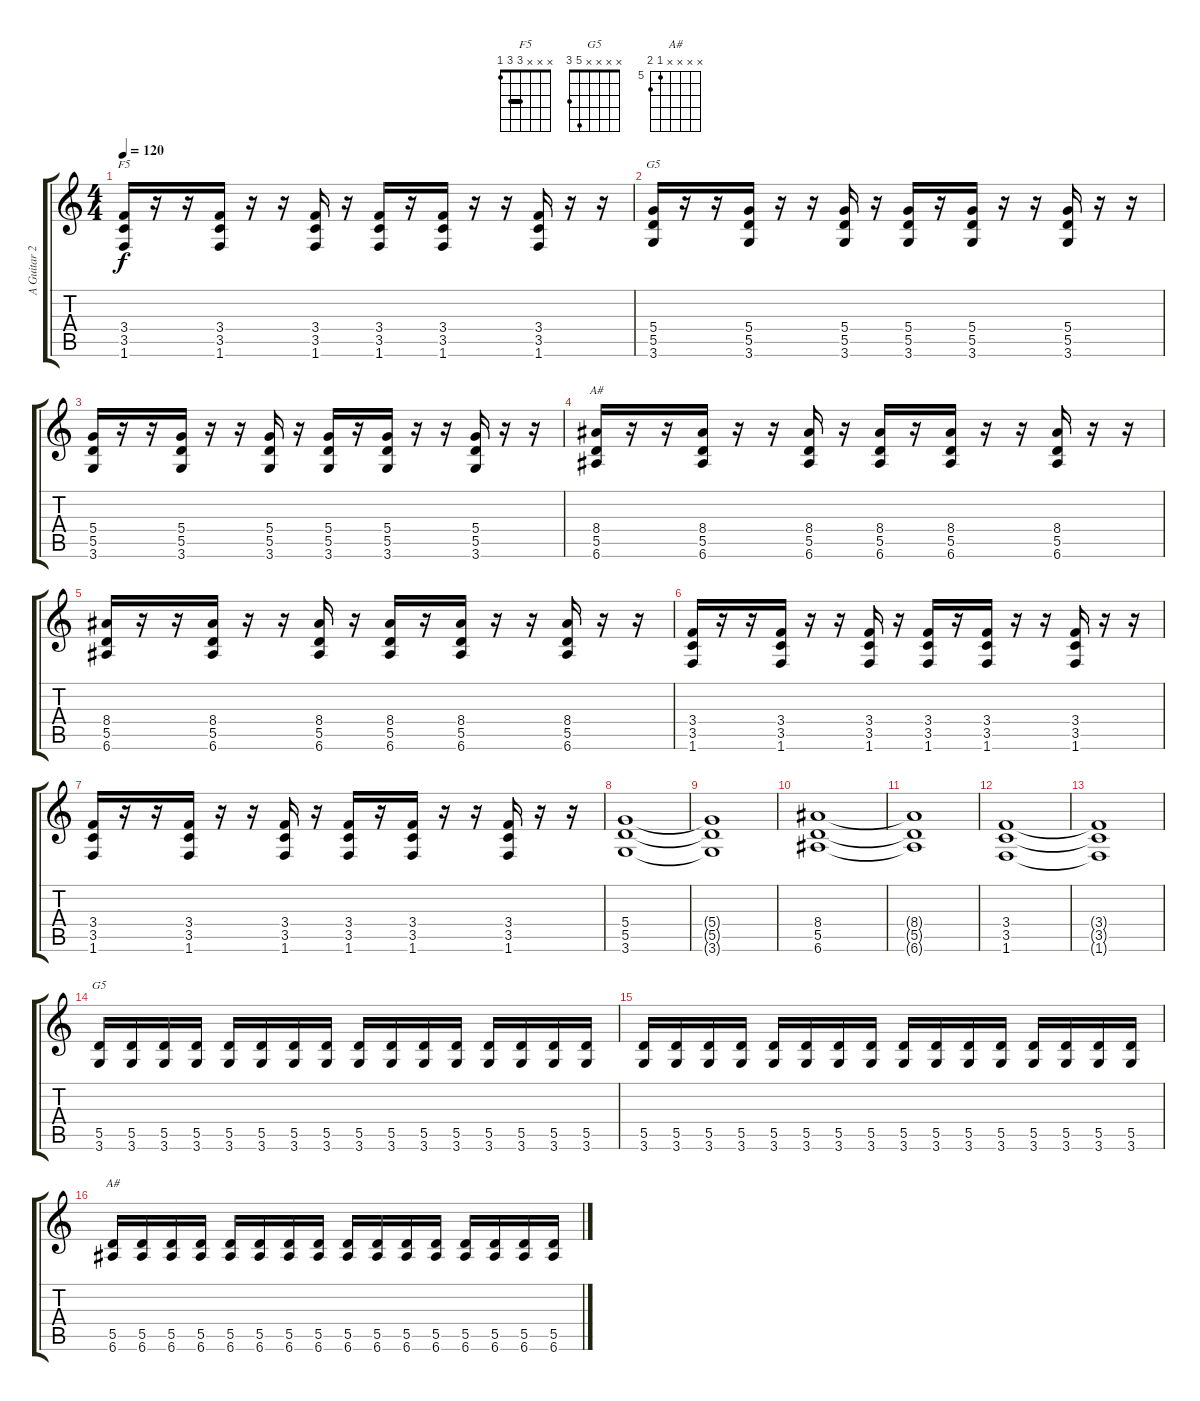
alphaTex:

\track ("A Guitar 2" "A Guitar 2") {instrument acousticguitarsteel}
\staff {score tabs}
\tuning (E4 B3 G3 D3 A2 E2) {hide}
\chord ("F5" x x x 3 3 1) {barre 3}
\chord ("G5" x x x 5 5 3) {barre 5}
\chord ("A#" x x x 8 5 6) {firstfret 5}
\chord ("G5" x x x x 5 3)
\chord ("A#" x x x x 5 6) {firstfret 5}
\ts (4 4)
\tempo 120
\clef g2
\ks c
(3.4 3.5 1.6).16{ch "F5" dy f} r.16 r.16 (3.4 3.5 1.6).16 r.16 r.16 (3.4 3.5 1.6).16 r.16 (3.4 3.5 1.6).16 r.16 (3.4 3.5 1.6).16 r.16 r.16 (3.4 3.5 1.6).16 r.16 r.16 |
(5.4 5.5 3.6).16{ch "G5"} r.16 r.16 (5.4 5.5 3.6).16 r.16 r.16 (5.4 5.5 3.6).16 r.16 (5.4 5.5 3.6).16 r.16 (5.4 5.5 3.6).16 r.16 r.16 (5.4 5.5 3.6).16 r.16 r.16 |
(5.4 5.5 3.6).16 r.16 r.16 (5.4 5.5 3.6).16 r.16 r.16 (5.4 5.5 3.6).16 r.16 (5.4 5.5 3.6).16 r.16 (5.4 5.5 3.6).16 r.16 r.16 (5.4 5.5 3.6).16 r.16 r.16 |
(8.4 5.5 6.6).16{ch "A#"} r.16 r.16 (8.4 5.5 6.6).16 r.16 r.16 (8.4 5.5 6.6).16 r.16 (8.4 5.5 6.6).16 r.16 (8.4 5.5 6.6).16 r.16 r.16 (8.4 5.5 6.6).16 r.16 r.16 |
(8.4 5.5 6.6).16 r.16 r.16 (8.4 5.5 6.6).16 r.16 r.16 (8.4 5.5 6.6).16 r.16 (8.4 5.5 6.6).16 r.16 (8.4 5.5 6.6).16 r.16 r.16 (8.4 5.5 6.6).16 r.16 r.16 |
(3.4 3.5 1.6).16 r.16 r.16 (3.4 3.5 1.6).16 r.16 r.16 (3.4 3.5 1.6).16 r.16 (3.4 3.5 1.6).16 r.16 (3.4 3.5 1.6).16 r.16 r.16 (3.4 3.5 1.6).16 r.16 r.16 |
(3.4 3.5 1.6).16 r.16 r.16 (3.4 3.5 1.6).16 r.16 r.16 (3.4 3.5 1.6).16 r.16 (3.4 3.5 1.6).16 r.16 (3.4 3.5 1.6).16 r.16 r.16 (3.4 3.5 1.6).16 r.16 r.16 |
(5.4 5.5 3.6).1 |
(5.4{t} 5.5{t} 3.6{t}).1 |
(8.4 5.5 6.6).1 |
(8.4{t} 5.5{t} 6.6{t}).1 |
(3.4 3.5 1.6).1 |
(3.4{t} 3.5{t} 1.6{t}).1 |
(5.5 3.6).16{ch "G5"} (5.5 3.6).16 (5.5 3.6).16 (5.5 3.6).16 (5.5 3.6).16 (5.5 3.6).16 (5.5 3.6).16 (5.5 3.6).16 (5.5 3.6).16 (5.5 3.6).16 (5.5 3.6).16 (5.5 3.6).16 (5.5 3.6).16 (5.5 3.6).16 (5.5 3.6).16 (5.5 3.6).16 |
(5.5 3.6).16 (5.5 3.6).16 (5.5 3.6).16 (5.5 3.6).16 (5.5 3.6).16 (5.5 3.6).16 (5.5 3.6).16 (5.5 3.6).16 (5.5 3.6).16 (5.5 3.6).16 (5.5 3.6).16 (5.5 3.6).16 (5.5 3.6).16 (5.5 3.6).16 (5.5 3.6).16 (5.5 3.6).16 |
(5.5 6.6).16{ch "A#"} (5.5 6.6).16 (5.5 6.6).16 (5.5 6.6).16 (5.5 6.6).16 (5.5 6.6).16 (5.5 6.6).16 (5.5 6.6).16 (5.5 6.6).16 (5.5 6.6).16 (5.5 6.6).16 (5.5 6.6).16 (5.5 6.6).16 (5.5 6.6).16 (5.5 6.6).16 (5.5 6.6).16
